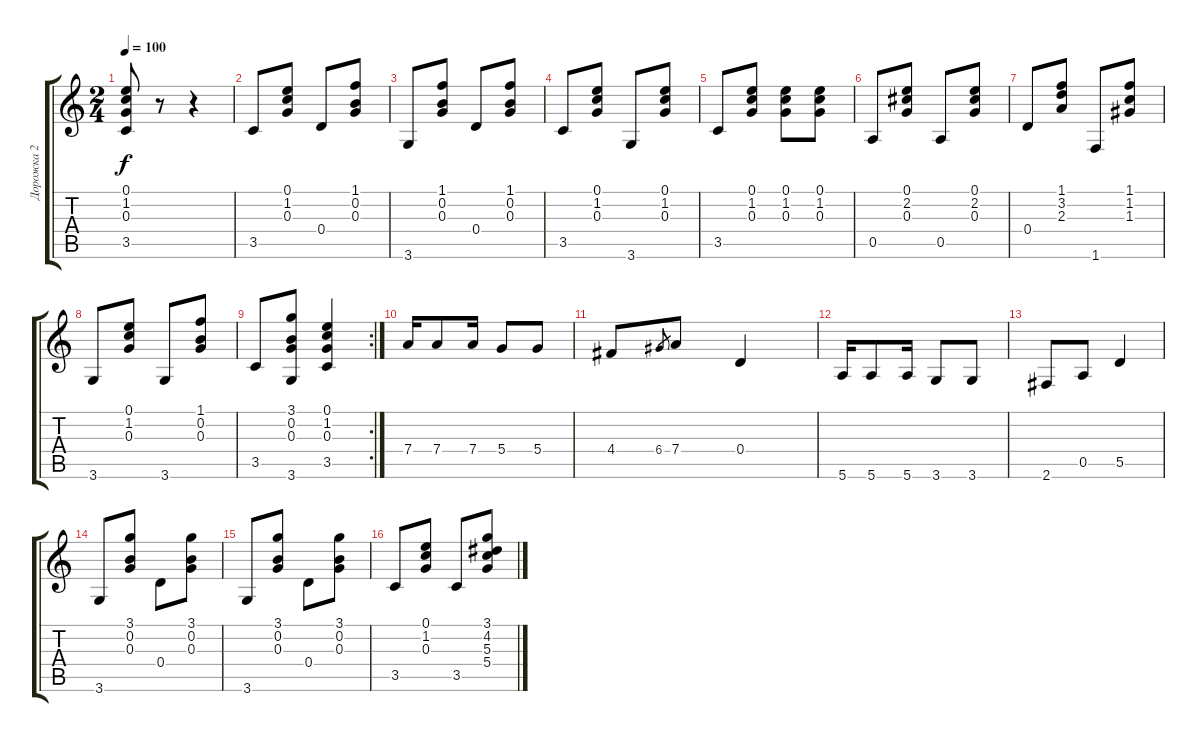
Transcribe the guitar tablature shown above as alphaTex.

\track ("Дорожка 2" "Дорожка 2") {instrument acousticguitarsteel}
\staff {score tabs}
\tuning (E4 B3 G3 D3 A2 E2) {hide}
\ts (2 4)
\tempo 100
\clef g2
\ks c
(0.1 1.2 0.3 3.5).8{dy f} r.8 r.4 |
3.5.8 (0.1 1.2 0.3).8 0.4.8 (1.1 0.2 0.3).8 |
3.6.8 (1.1 0.2 0.3).8 0.4.8 (1.1 0.2 0.3).8 |
3.5.8 (0.1 1.2 0.3).8 3.6.8 (0.1 1.2 0.3).8 |
3.5.8 (0.1 1.2 0.3).8 (0.1 1.2 0.3).8 (0.1 1.2 0.3).8 |
0.5.8 (0.1 2.2 0.3).8 0.5.8 (0.1 2.2 0.3).8 |
0.4.8 (1.1 3.2 2.3).8 1.6.8 (1.1 1.2 1.3).8 |
3.6.8 (0.1 1.2 0.3).8 3.6.8 (1.1 0.2 0.3).8 |
\rc 2
3.5.8 (3.1 0.2 0.3 3.6).8 (0.1 1.2 0.3 3.5).4 |
7.4.16 7.4.8 7.4.16 5.4.8 5.4.8 |
4.4.8 6.4.8{gr} 7.4.8 0.4.4 |
5.6.16 5.6.8 5.6.16 3.6.8 3.6.8 |
2.6.8 0.5.8 5.5.4 |
3.6.8 (3.1 0.2 0.3).8 0.4.8 (3.1 0.2 0.3).8 |
3.6.8 (3.1 0.2 0.3).8 0.4.8 (3.1 0.2 0.3).8 |
3.5.8 (0.1 1.2 0.3).8 3.5.8 (3.1 4.2 5.3 5.4).8
